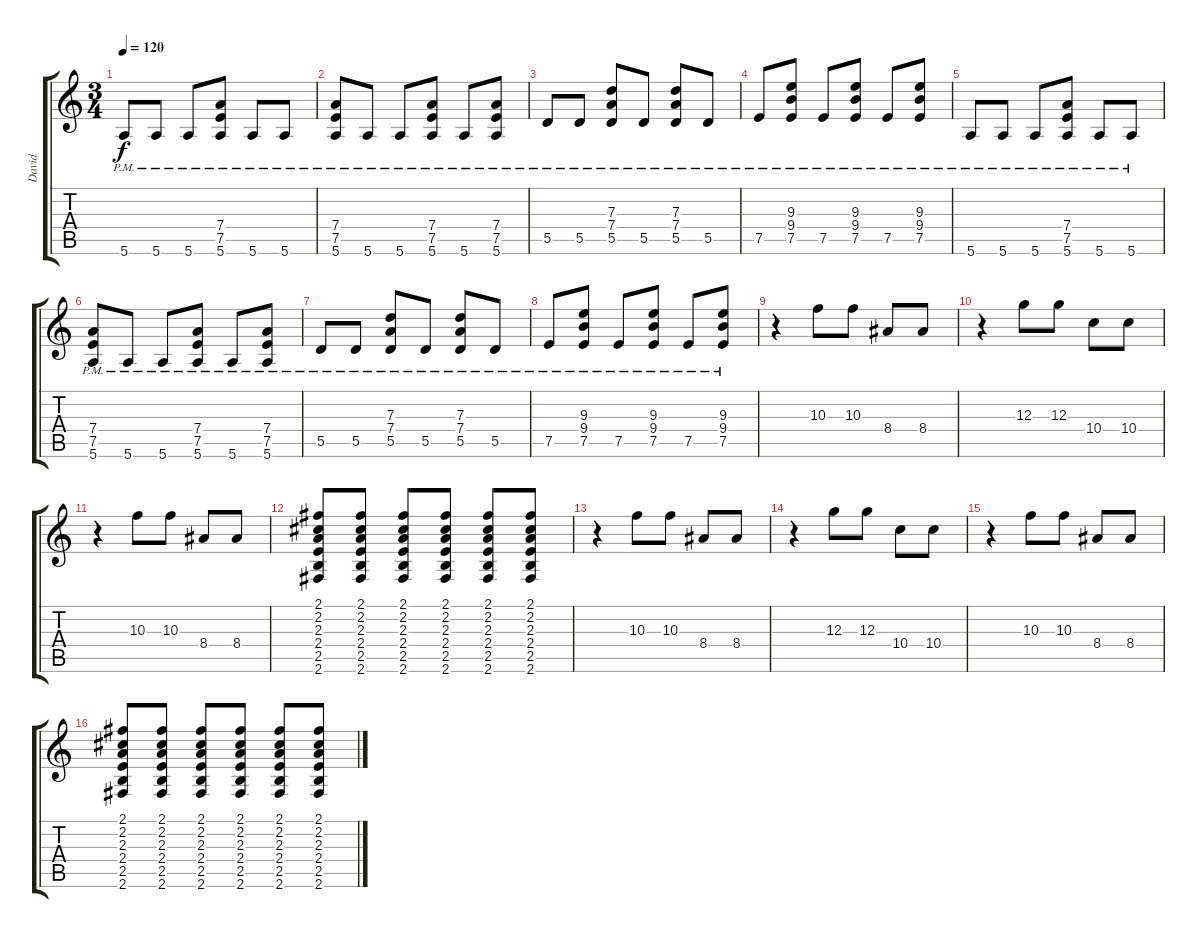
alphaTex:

\track ("David" "David") {instrument electricguitarclean}
\staff {score tabs}
\tuning (E4 B3 G3 D3 A2 E2) {hide}
\ts (3 4)
\tempo 120
\clef g2
\ks c
5.6{pm}.8{dy f instrument electricguitarclean} 5.6{pm}.8 5.6{pm}.8 (7.4 7.5 5.6{pm}).8 5.6{pm}.8 5.6{pm}.8 |
(7.4 7.5 5.6{pm}).8 5.6{pm}.8 5.6{pm}.8 (7.4 7.5 5.6{pm}).8 5.6{pm}.8 (7.4 7.5 5.6{pm}).8 |
5.5{pm}.8 5.5{pm}.8 (7.3 7.4 5.5{pm}).8 5.5{pm}.8 (7.3 7.4 5.5{pm}).8 5.5{pm}.8 |
7.5{pm}.8 (9.3 9.4 7.5{pm}).8 7.5{pm}.8 (9.3 9.4 7.5{pm}).8 7.5{pm}.8 (9.3 9.4 7.5{pm}).8 |
5.6{pm}.8 5.6{pm}.8 5.6{pm}.8 (7.4 7.5 5.6{pm}).8 5.6{pm}.8 5.6{pm}.8 |
(7.4 7.5 5.6{pm}).8 5.6{pm}.8 5.6{pm}.8 (7.4 7.5 5.6{pm}).8 5.6{pm}.8 (7.4 7.5 5.6{pm}).8 |
5.5{pm}.8 5.5{pm}.8 (7.3 7.4 5.5{pm}).8 5.5{pm}.8 (7.3 7.4 5.5{pm}).8 5.5{pm}.8 |
7.5{pm}.8 (9.3 9.4 7.5{pm}).8 7.5{pm}.8 (9.3 9.4 7.5{pm}).8 7.5{pm}.8 (9.3 9.4 7.5{pm}).8 |
r.4 10.3.8 10.3.8 8.4.8 8.4.8 |
r.4 12.3.8 12.3.8 10.4.8 10.4.8 |
r.4 10.3.8 10.3.8 8.4.8 8.4.8 |
(2.1 2.2 2.3 2.4 2.5 2.6).8 (2.1 2.2 2.3 2.4 2.5 2.6).8 (2.1 2.2 2.3 2.4 2.5 2.6).8 (2.1 2.2 2.3 2.4 2.5 2.6).8 (2.1 2.2 2.3 2.4 2.5 2.6).8 (2.1 2.2 2.3 2.4 2.5 2.6).8 |
r.4 10.3.8 10.3.8 8.4.8 8.4.8 |
r.4 12.3.8 12.3.8 10.4.8 10.4.8 |
r.4 10.3.8 10.3.8 8.4.8 8.4.8 |
(2.1 2.2 2.3 2.4 2.5 2.6).8 (2.1 2.2 2.3 2.4 2.5 2.6).8 (2.1 2.2 2.3 2.4 2.5 2.6).8 (2.1 2.2 2.3 2.4 2.5 2.6).8 (2.1 2.2 2.3 2.4 2.5 2.6).8 (2.1 2.2 2.3 2.4 2.5 2.6).8
